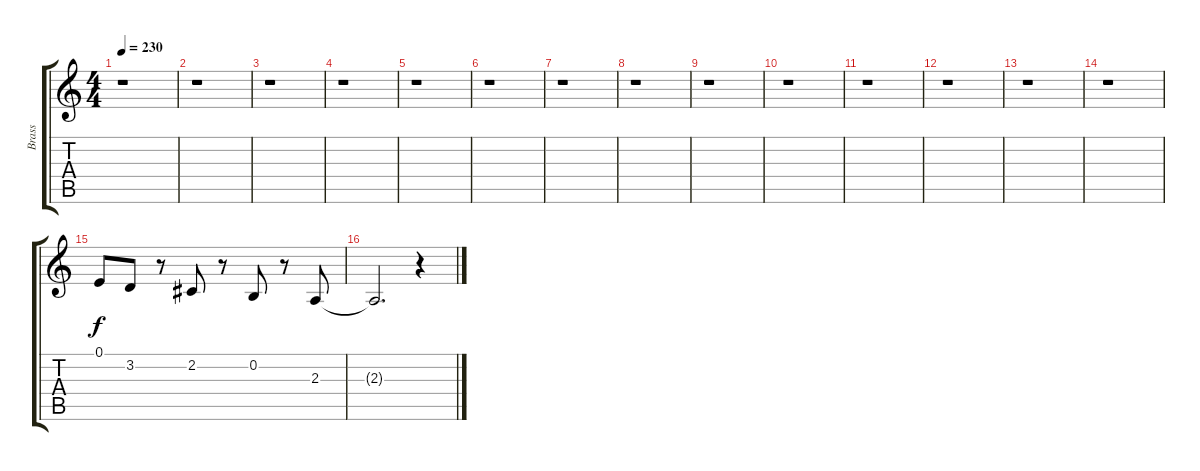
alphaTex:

\track ("Brass" "Brass") {instrument brasssection}
\staff {score tabs}
\tuning (E4 B3 G3 D3 A2 E2) {hide}
\ts (4 4)
\tempo 230
\clef g2
\ks c
r.1{dy f} |
r.1 |
r.1 |
r.1 |
r.1 |
r.1 |
r.1 |
r.1 |
r.1 |
r.1 |
r.1 |
r.1 |
r.1 |
r.1 |
0.1.8 3.2.8 r.8 2.2.8 r.8 0.2.8 r.8 2.3.8 |
2.3{t}.2{d} r.4
